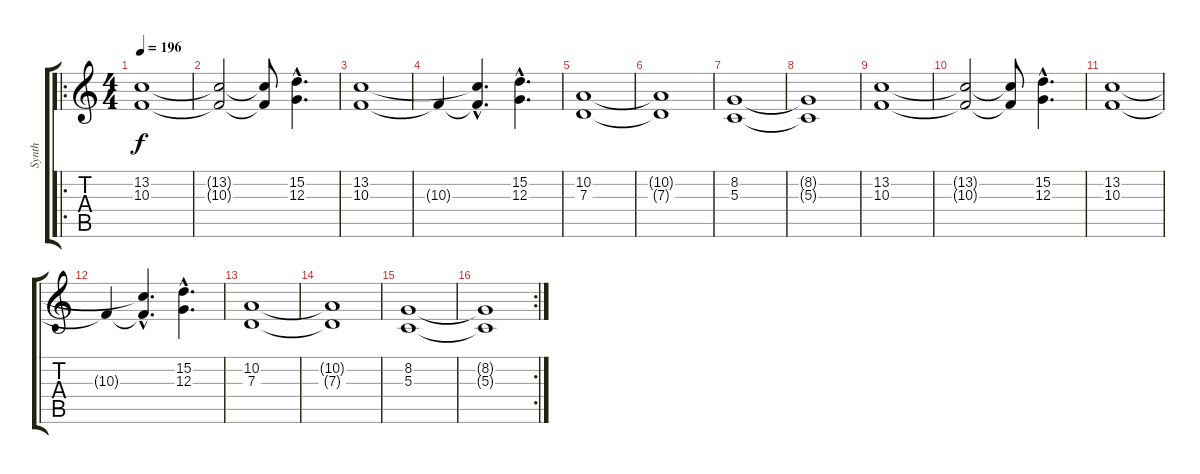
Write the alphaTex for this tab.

\track ("Synth" "Synth") {instrument stringensemble1}
\staff {score tabs}
\tuning (E4 B3 G3 D3 A2 E2) {hide}
\ro
\ts (4 4)
\tempo 196
\clef g2
\ks c
(13.2 10.3).1{dy f} |
(13.2{t} 10.3{t}).2 (13.2{t} 10.3{t}).8 (15.2{hac} 12.3{hac}).4{d} |
(13.2 10.3).1 |
10.3{t}.4 (13.2{hac t} 10.3{hac t}).4{d} (15.2{hac} 12.3{hac}).4{d} |
(10.2 7.3).1 |
(10.2{t} 7.3{t}).1 |
(8.2 5.3).1 |
(8.2{t} 5.3{t}).1 |
(13.2 10.3).1 |
(13.2{t} 10.3{t}).2 (13.2{t} 10.3{t}).8 (15.2{hac} 12.3{hac}).4{d} |
(13.2 10.3).1 |
10.3{t}.4 (13.2{hac t} 10.3{hac t}).4{d} (15.2{hac} 12.3{hac}).4{d} |
(10.2 7.3).1 |
(10.2{t} 7.3{t}).1 |
(8.2 5.3).1 |
\rc 2
(8.2{t} 5.3{t}).1
